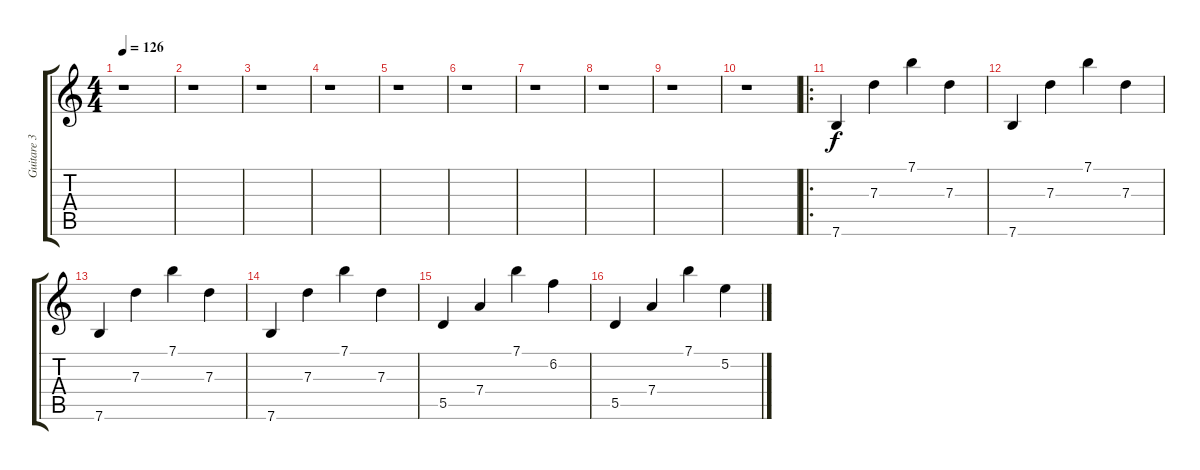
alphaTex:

\track ("Guitare 3" "Guitare 3") {instrument guitarharmonics}
\staff {score tabs}
\tuning (E4 B3 G3 D3 A2 E2) {hide}
\ts (4 4)
\tempo 126
\clef g2
\ks c
r.1{dy f} |
r.1 |
r.1 |
r.1 |
r.1 |
r.1 |
r.1 |
r.1 |
r.1 |
r.1 |
\ro
7.6.4 7.3.4 7.1.4 7.3.4 |
7.6.4 7.3.4 7.1.4 7.3.4 |
7.6.4 7.3.4 7.1.4 7.3.4 |
7.6.4 7.3.4 7.1.4 7.3.4 |
5.5.4 7.4.4 7.1.4 6.2.4 |
5.5.4 7.4.4 7.1.4 5.2.4
